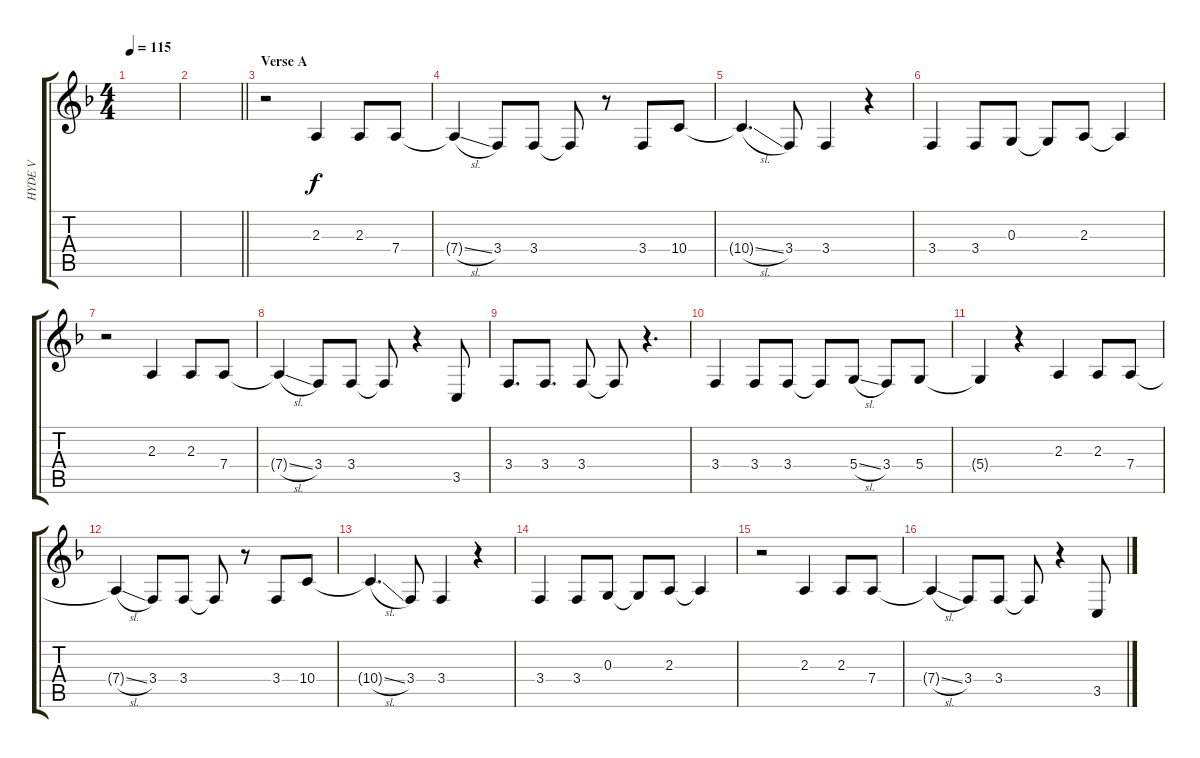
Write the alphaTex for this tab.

\track ("HYDE V" "HYDE V") {instrument lead6voice}
\staff {score tabs}
\tuning (E4 B3 G3 D3 A2 E2) {hide}
\ts (4 4)
\tempo 115
\clef g2
\ks f
|
\barLineRight lightlight
|
\section ("" "Verse A")
r.2 2.3.4 2.3.8 7.4.8 |
7.4{sl t}.4 3.4.8 3.4.8 3.4{t}.8 r.8 3.4.8 10.4.8 |
10.4{sl t}.4{d} 3.4.8 3.4.4 r.4 |
3.4.4 3.4.8 0.3.8 0.3{t}.8 2.3.8 2.3{t}.4 |
r.2 2.3.4 2.3.8 7.4.8 |
7.4{sl t}.4 3.4.8 3.4.8 3.4{t}.8 r.4 3.5.8 |
3.4.8{d} 3.4.8{d} 3.4.8 3.4{t}.8 r.4{d} |
3.4.4 3.4.8 3.4.8 3.4{t}.8 5.4{sl}.8 3.4.8 5.4.8 |
5.4{t}.4 r.4 2.3.4 2.3.8 7.4.8 |
7.4{sl t}.4 3.4.8 3.4.8 3.4{t}.8 r.8 3.4.8 10.4.8 |
10.4{sl t}.4{d} 3.4.8 3.4.4 r.4 |
3.4.4 3.4.8 0.3.8 0.3{t}.8 2.3.8 2.3{t}.4 |
r.2 2.3.4 2.3.8 7.4.8 |
7.4{sl t}.4 3.4.8 3.4.8 3.4{t}.8 r.4 3.5.8
